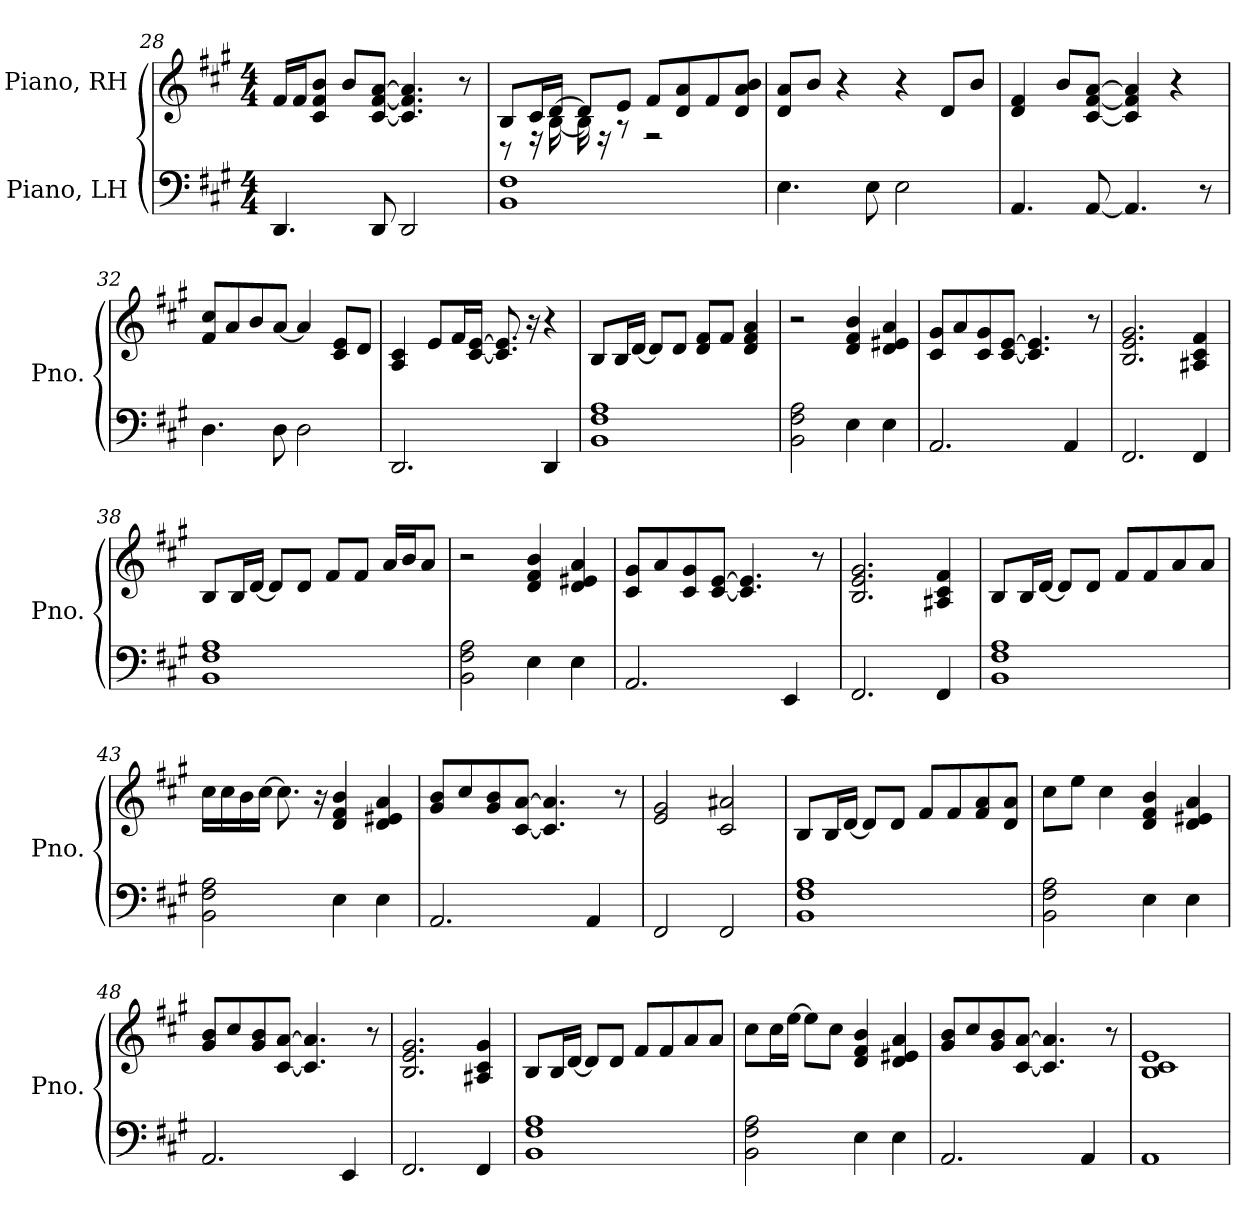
**kern	**kern
*part2	*part1
*staff2	*staff1
*I"Piano, LH	*I"Piano, RH
*I'Pno.	*I'Pno.
*clefF4	*clefG2
*k[f#c#g#]	*k[f#c#g#]
*M4/4	*M4/4
=28	=28
4.DD/	16f#/LL
.	16f#/J
.	8c#/ 8f#/ 8b/J
.	8b/L
8DD/	[8c#/ [8f#/ [8a/J
2DD/	4.c#/] 4.f#/] 4.a/]
.	8r
!!LO:PB:g=z
=29	=29
*	*^
1BB 1F#	8B/L	8r
.	16c#/L	16r
.	[16d/JJ	[16B\
.	8d/L]	16B\]
.	.	16r
.	8e/J	8r
.	8f#/L	2r
.	8d/ 8a/	.
.	8f#/	.
.	8d/ 8a/ 8b/J	.
*	*v	*v
=30	=30
4.E\	8d/ 8a/L
.	8b/J
.	4r
8E\	.
2E\	4r
.	8d/L
.	8b/J
=31	=31
4.AA/	4d/ 4f#/
.	8b/L
[8AA/	[8c#/ [8f#/ [8a/J
4.AA/]	4c#/] 4f#/] 4a/]
.	4r
8r	.
=32	=32
4.D\	8f#/ 8cc#/L
.	8a/
.	8b/
8D\	[8a/J
2D\	4a/]
.	8c#/ 8e/L
.	8d/J
=33	=33
2.DD/	4A/ 4c#/
.	8e/L
.	16f#/L
.	[16c#/ [16e/JJ
.	8.c#/] 8.e/]
.	16r
4DD/	4r
!!LO:LB:g=z
=34	=34
1BB 1F# 1A	8B/L
.	16B/L
.	[16d/JJ
.	8d/L]
.	8d/J
.	8d/ 8f#/L
.	8f#/J
.	4d/ 4f#/ 4a/
=35	=35
2BB\ 2F#\ 2A\	2r
4E\	4d/ 4f#/ 4b/
4E\	4d/ 4e#X/ 4a/
=36	=36
2.AA/	8c#/ 8g#/L
.	8a/
.	8c#/ 8g#/
.	[8c#/ [8e/J
.	4.c#/] 4.e/]
4AA/	.
.	8r
=37	=37
2.FF#/	2.B/ 2.e/ 2.g#/
4FF#/	4A#X/ 4c#/ 4f#/
=38	=38
1BB 1F# 1A	8B/L
.	16B/L
.	[16d/JJ
.	8d/L]
.	8d/J
.	8f#/L
.	8f#/J
.	16a/LL
.	16b/J
.	8a/J
!!LO:LB:g=z
=39	=39
2BB\ 2F#\ 2A\	2r
4E\	4d/ 4f#/ 4b/
4E\	4d/ 4e#X/ 4a/
=40	=40
2.AA/	8c#/ 8g#/L
.	8a/
.	8c#/ 8g#/
.	[8c#/ [8e/J
.	4.c#/] 4.e/]
4EE/	.
.	8r
=41	=41
2.FF#/	2.B/ 2.e/ 2.g#/
4FF#/	4A#X/ 4c#/ 4f#/
=42	=42
1BB 1F# 1A	8B/L
.	16B/L
.	[16d/JJ
.	8d/L]
.	8d/J
.	8f#/L
.	8f#/
.	8a/
.	8a/J
=43	=43
2BB\ 2F#\ 2A\	16cc#\LL
.	16cc#\
.	16b\
.	[16cc#\JJ
.	8.cc#\]
.	16r
4E\	4d/ 4f#/ 4b/
4E\	4d/ 4e#X/ 4a/
!!LO:LB:g=z
=44	=44
2.AA/	8g#/ 8b/L
.	8cc#/
.	8g#/ 8b/
.	[8c#/ [8a/J
.	4.c#/] 4.a/]
4AA/	.
.	8r
=45	=45
2FF#/	2e/ 2g#/
2FF#/	2c#/ 2a#X/
=46	=46
1BB 1F# 1A	8B/L
.	16B/L
.	[16d/JJ
.	8d/L]
.	8d/J
.	8f#/L
.	8f#/
.	8f#/ 8a/
.	8d/ 8a/J
=47	=47
2BB\ 2F#\ 2A\	8cc#\L
.	8ee\J
.	4cc#\
4E\	4d/ 4f#/ 4b/
4E\	4d/ 4e#X/ 4a/
=48	=48
2.AA/	8g#/ 8b/L
.	8cc#/
.	8g#/ 8b/
.	[8c#/ [8a/J
.	4.c#/] 4.a/]
4EE/	.
.	8r
=49	=49
2.FF#/	2.B/ 2.e/ 2.g#/
4FF#/	4A#X/ 4c#/ 4g#/
!!LO:LB:g=z
=50	=50
1BB 1F# 1A	8B/L
.	16B/L
.	[16d/JJ
.	8d/L]
.	8d/J
.	8f#/L
.	8f#/
.	8a/
.	8a/J
=51	=51
2BB\ 2F#\ 2A\	8cc#\L
.	16cc#\L
.	[16ee\JJ
.	8ee\L]
.	8cc#\J
4E\	4d/ 4f#/ 4b/
4E\	4d/ 4e#X/ 4a/
=52	=52
2.AA/	8g#/ 8b/L
.	8cc#/
.	8g#/ 8b/
.	[8c#/ [8a/J
.	4.c#/] 4.a/]
4AA/	.
.	8r
=53	=53
1AA	1B 1c# 1e
=	=
*-	*-
